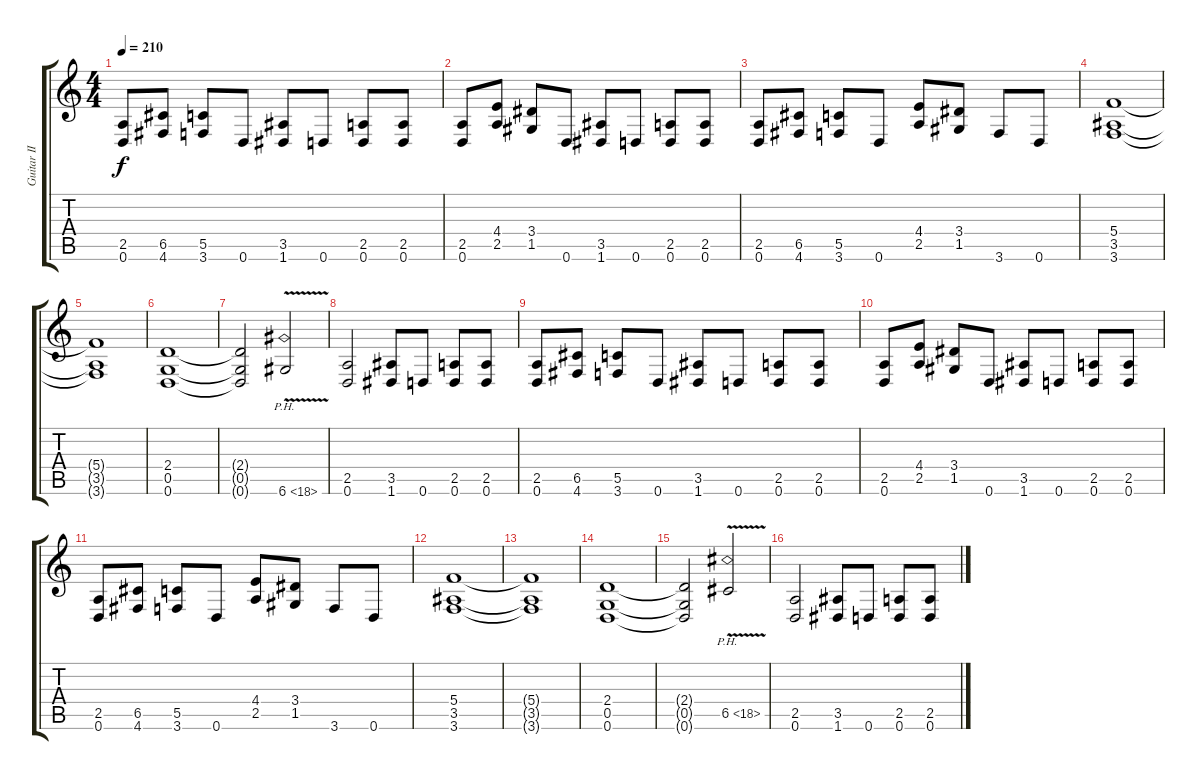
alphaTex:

\track ("Guitar II" "Guitar II") {instrument distortionguitar}
\staff {score tabs}
\tuning (D4 A3 F3 C3 G2 D2) {hide}
\ts (4 4)
\tempo 210
\clef g2
\ks c
(2.5 0.6).8{dy f} (6.5 4.6).8 (5.5 3.6).8 0.6.8 (3.5 1.6).8 0.6.8 (2.5 0.6).8 (2.5 0.6).8 |
(2.5 0.6).8 (4.4 2.5).8 (3.4 1.5).8 0.6.8 (3.5 1.6).8 0.6.8 (2.5 0.6).8 (2.5 0.6).8 |
(2.5 0.6).8 (6.5 4.6).8 (5.5 3.6).8 0.6.8 (4.4 2.5).8 (3.4 1.5).8 3.6.8 0.6.8 |
(5.4 3.5 3.6).1 |
(5.4{t} 3.5{t} 3.6{t}).1 |
(2.4 0.5 0.6).1 |
(2.4{t} 0.5{t} 0.6{t}).2 6.6{ph 12 v}.2 |
(2.5 0.6).2 (3.5 1.6).8 0.6.8 (2.5 0.6).8 (2.5 0.6).8 |
(2.5 0.6).8 (6.5 4.6).8 (5.5 3.6).8 0.6.8 (3.5 1.6).8 0.6.8 (2.5 0.6).8 (2.5 0.6).8 |
(2.5 0.6).8 (4.4 2.5).8 (3.4 1.5).8 0.6.8 (3.5 1.6).8 0.6.8 (2.5 0.6).8 (2.5 0.6).8 |
(2.5 0.6).8 (6.5 4.6).8 (5.5 3.6).8 0.6.8 (4.4 2.5).8 (3.4 1.5).8 3.6.8 0.6.8 |
(5.4 3.5 3.6).1 |
(5.4{t} 3.5{t} 3.6{t}).1 |
(2.4 0.5 0.6).1 |
(2.4{t} 0.5{t} 0.6{t}).2 6.5{ph 12 v}.2 |
(2.5 0.6).2 (3.5 1.6).8 0.6.8 (2.5 0.6).8 (2.5 0.6).8
